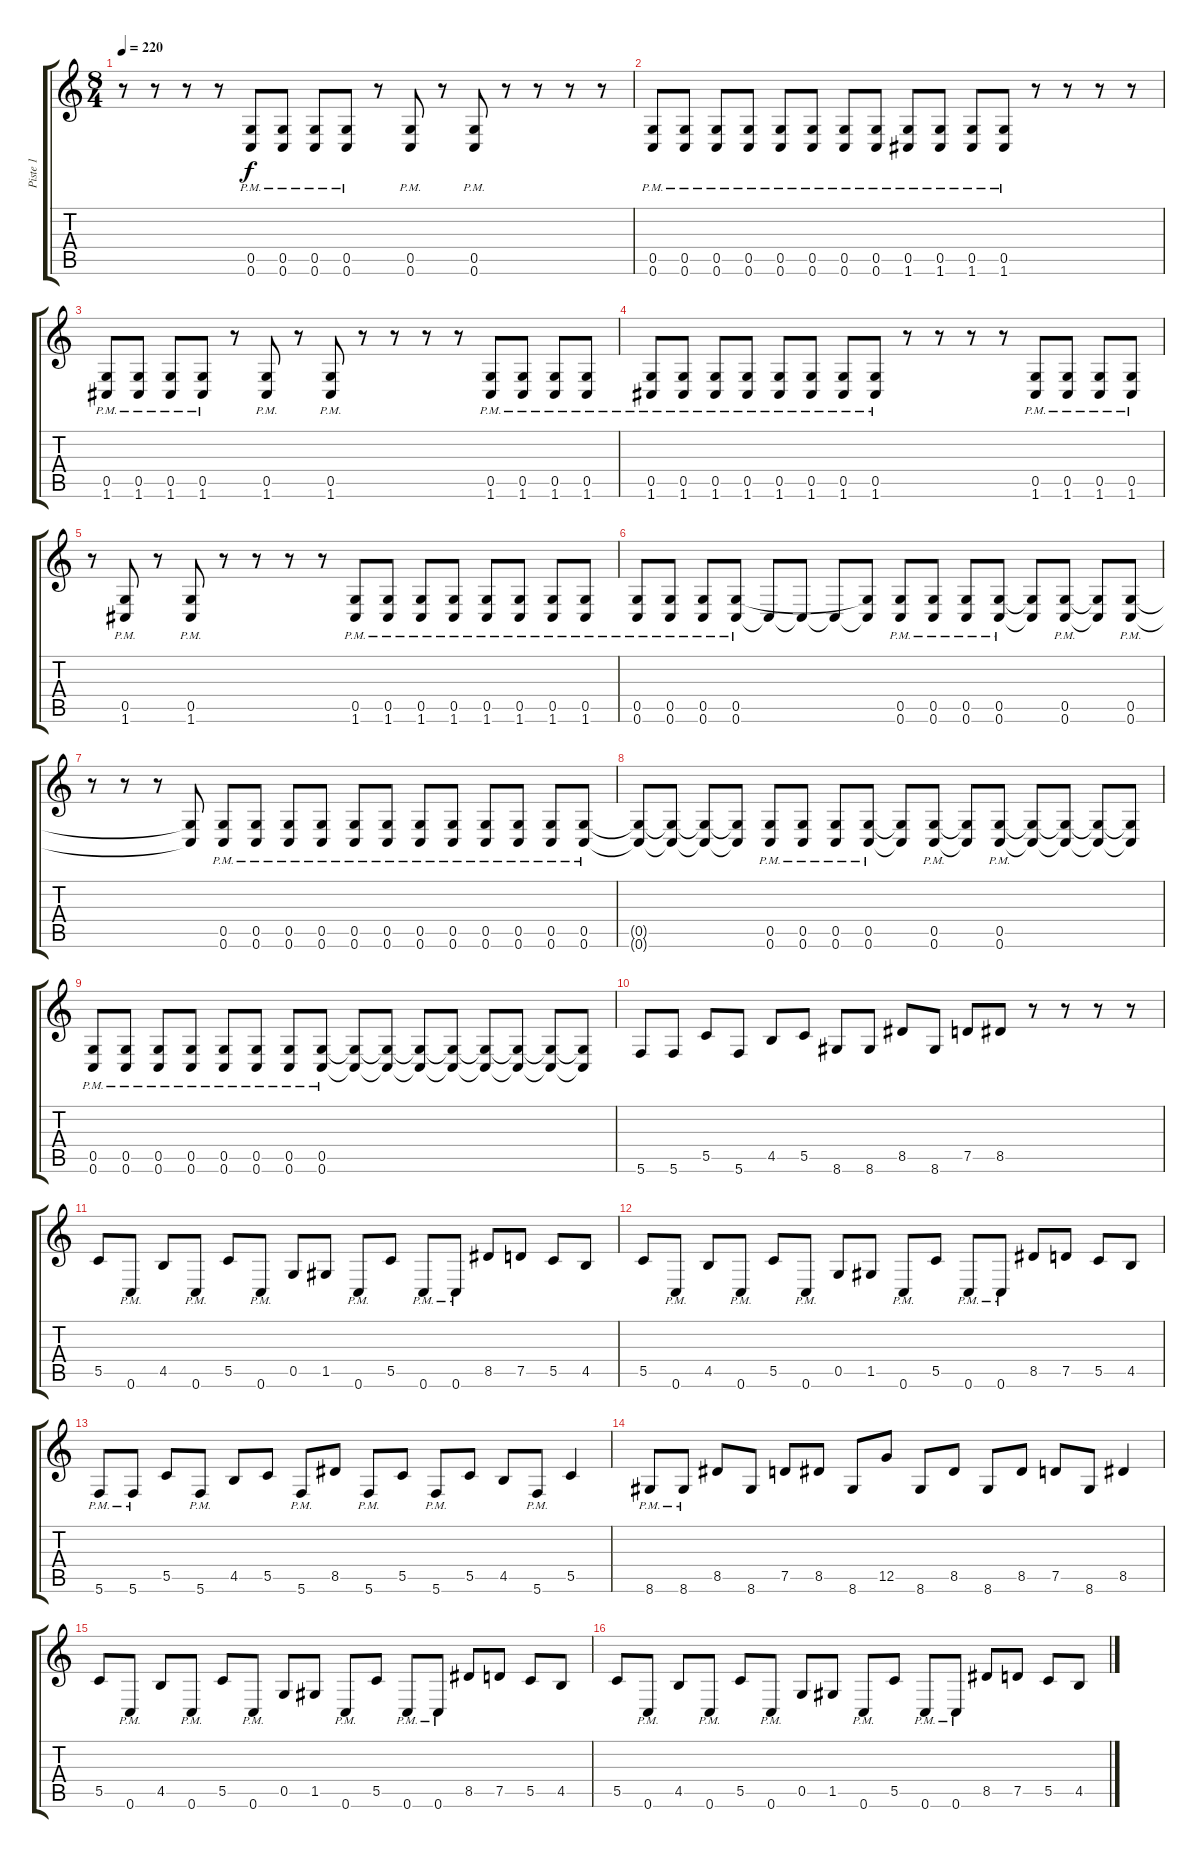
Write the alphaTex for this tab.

\track ("Piste 1" "Piste 1") {instrument distortionguitar}
\staff {score tabs}
\tuning (D4 A3 F3 C3 G2 C2) {hide}
\ts (8 4)
\tempo 220
\clef g2
\ks c
r.8{dy f} r.8 r.8 r.8 (0.5{pm} 0.6{pm}).8 (0.5{pm} 0.6{pm}).8 (0.5{pm} 0.6{pm}).8 (0.5{pm} 0.6{pm}).8 r.8 (0.5{pm} 0.6{pm}).8 r.8 (0.5{pm} 0.6{pm}).8 r.8 r.8 r.8 r.8 |
(0.5{pm} 0.6{pm}).8 (0.5{pm} 0.6{pm}).8 (0.5{pm} 0.6{pm}).8 (0.5{pm} 0.6{pm}).8 (0.5{pm} 0.6{pm}).8 (0.5{pm} 0.6{pm}).8 (0.5{pm} 0.6{pm}).8 (0.5{pm} 0.6{pm}).8 (0.5{pm} 1.6{pm}).8 (0.5{pm} 1.6{pm}).8 (0.5{pm} 1.6{pm}).8 (0.5{pm} 1.6{pm}).8 r.8 r.8 r.8 r.8 |
(0.5{pm} 1.6{pm}).8 (0.5{pm} 1.6{pm}).8 (0.5{pm} 1.6{pm}).8 (0.5{pm} 1.6{pm}).8 r.8 (0.5{pm} 1.6{pm}).8 r.8 (0.5{pm} 1.6{pm}).8 r.8 r.8 r.8 r.8 (0.5{pm} 1.6{pm}).8 (0.5{pm} 1.6{pm}).8 (0.5{pm} 1.6{pm}).8 (0.5{pm} 1.6{pm}).8 |
(0.5{pm} 1.6{pm}).8 (0.5{pm} 1.6{pm}).8 (0.5{pm} 1.6{pm}).8 (0.5{pm} 1.6{pm}).8 (0.5{pm} 1.6{pm}).8 (0.5{pm} 1.6{pm}).8 (0.5{pm} 1.6{pm}).8 (0.5{pm} 1.6{pm}).8 r.8 r.8 r.8 r.8 (0.5{pm} 1.6{pm}).8 (0.5{pm} 1.6{pm}).8 (0.5{pm} 1.6{pm}).8 (0.5{pm} 1.6{pm}).8 |
r.8 (0.5{pm} 1.6{pm}).8 r.8 (0.5{pm} 1.6{pm}).8 r.8 r.8 r.8 r.8 (0.5{pm} 1.6{pm}).8 (0.5{pm} 1.6{pm}).8 (0.5{pm} 1.6{pm}).8 (0.5{pm} 1.6{pm}).8 (0.5{pm} 1.6{pm}).8 (0.5{pm} 1.6{pm}).8 (0.5{pm} 1.6{pm}).8 (0.5{pm} 1.6{pm}).8 |
(0.5{pm} 0.6{pm}).8 (0.5{pm} 0.6{pm}).8 (0.5{pm} 0.6{pm}).8 (0.5{pm} 0.6{pm}).8 0.6{t}.8 0.6{t}.8 0.6{t}.8 (0.5{t} 0.6{t}).8 (0.5{pm} 0.6{pm}).8 (0.5{pm} 0.6{pm}).8 (0.5{pm} 0.6{pm}).8 (0.5{pm} 0.6{pm}).8 (0.5{t} 0.6{t}).8 (0.5{pm} 0.6{pm}).8 (0.5{t} 0.6{t}).8 (0.5{pm} 0.6{pm}).8 |
r.8 r.8 r.8 (0.5{t} 0.6{t}).8 (0.5{pm} 0.6{pm}).8 (0.5{pm} 0.6{pm}).8 (0.5{pm} 0.6{pm}).8 (0.5{pm} 0.6{pm}).8 (0.5{pm} 0.6{pm}).8 (0.5{pm} 0.6{pm}).8 (0.5{pm} 0.6{pm}).8 (0.5{pm} 0.6{pm}).8 (0.5{pm} 0.6{pm}).8 (0.5{pm} 0.6{pm}).8 (0.5{pm} 0.6{pm}).8 (0.5{pm} 0.6{pm}).8 |
(0.5{t} 0.6{t}).8 (0.5{t} 0.6{t}).8 (0.5{t} 0.6{t}).8 (0.5{t} 0.6{t}).8 (0.5{pm} 0.6{pm}).8 (0.5{pm} 0.6{pm}).8 (0.5{pm} 0.6{pm}).8 (0.5{pm} 0.6{pm}).8 (0.5{t} 0.6{t}).8 (0.5{pm} 0.6{pm}).8 (0.5{t} 0.6{t}).8 (0.5{pm} 0.6{pm}).8 (0.5{t} 0.6{t}).8 (0.5{t} 0.6{t}).8 (0.5{t} 0.6{t}).8 (0.5{t} 0.6{t}).8 |
(0.5{pm} 0.6{pm}).8 (0.5{pm} 0.6{pm}).8 (0.5{pm} 0.6{pm}).8 (0.5{pm} 0.6{pm}).8 (0.5{pm} 0.6{pm}).8 (0.5{pm} 0.6{pm}).8 (0.5{pm} 0.6{pm}).8 (0.5{pm} 0.6{pm}).8 (0.5{t} 0.6{t}).8 (0.5{t} 0.6{t}).8 (0.5{t} 0.6{t}).8 (0.5{t} 0.6{t}).8 (0.5{t} 0.6{t}).8 (0.5{t} 0.6{t}).8 (0.5{t} 0.6{t}).8 (0.5{t} 0.6{t}).8 |
5.6.8 5.6.8 5.5.8 5.6.8 4.5.8 5.5.8 8.6.8 8.6.8 8.5.8 8.6.8 7.5.8 8.5.8 r.8 r.8 r.8 r.8 |
5.5.8 0.6{pm}.8 4.5.8 0.6{pm}.8 5.5.8 0.6{pm}.8 0.5.8 1.5.8 0.6{pm}.8 5.5.8 0.6{pm}.8 0.6{pm}.8 8.5.8 7.5.8 5.5.8 4.5.8 |
5.5.8 0.6{pm}.8 4.5.8 0.6{pm}.8 5.5.8 0.6{pm}.8 0.5.8 1.5.8 0.6{pm}.8 5.5.8 0.6{pm}.8 0.6{pm}.8 8.5.8 7.5.8 5.5.8 4.5.8 |
5.6{pm}.8 5.6{pm}.8 5.5.8 5.6{pm}.8 4.5.8 5.5.8 5.6{pm}.8 8.5.8 5.6{pm}.8 5.5.8 5.6{pm}.8 5.5.8 4.5.8 5.6{pm}.8 5.5.4 |
8.6{pm}.8 8.6{pm}.8 8.5.8 8.6.8 7.5.8 8.5.8 8.6.8 12.5.8 8.6.8 8.5.8 8.6.8 8.5.8 7.5.8 8.6.8 8.5.4 |
5.5.8 0.6{pm}.8 4.5.8 0.6{pm}.8 5.5.8 0.6{pm}.8 0.5.8 1.5.8 0.6{pm}.8 5.5.8 0.6{pm}.8 0.6{pm}.8 8.5.8 7.5.8 5.5.8 4.5.8 |
5.5.8 0.6{pm}.8 4.5.8 0.6{pm}.8 5.5.8 0.6{pm}.8 0.5.8 1.5.8 0.6{pm}.8 5.5.8 0.6{pm}.8 0.6{pm}.8 8.5.8 7.5.8 5.5.8 4.5.8
